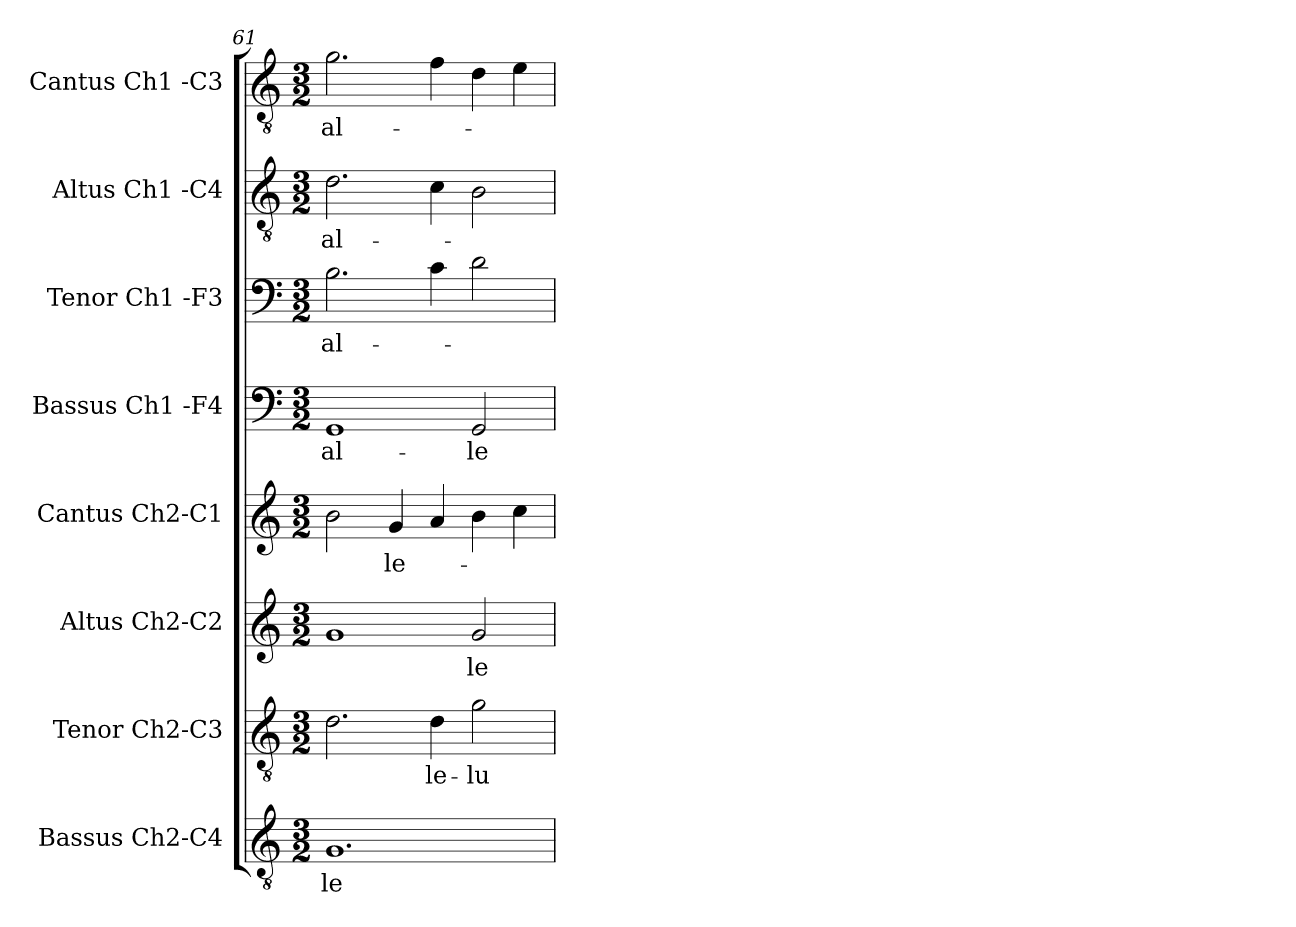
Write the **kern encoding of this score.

**kern	**text	**kern	**text	**kern	**text	**kern	**text	**kern	**text	**kern	**text	**kern	**text	**kern	**text
*part8	*part8	*part7	*part7	*part6	*part6	*part5	*part5	*part4	*part4	*part3	*part3	*part2	*part2	*part1	*part1
*staff8	*staff8	*staff7	*staff7	*staff6	*staff6	*staff5	*staff5	*staff4	*staff4	*staff3	*staff3	*staff2	*staff2	*staff1	*staff1
*I"Bassus Ch2-C4	*	*I"Tenor Ch2-C3	*	*I"Altus Ch2-C2	*	*I"Cantus Ch2-C1	*	*I"Bassus Ch1 -F4	*	*I"Tenor Ch1 -F3	*	*I"Altus Ch1 -C4	*	*I"Cantus Ch1 -C3	*
*I'B2	*	*I'T2	*	*I'A2	*	*I'C2	*	*I'B1	*	*I'T1	*	*I'A1	*	*I'C1	*
*clefGv2	*	*clefGv2	*	*clefG2	*	*clefG2	*	*clefF4	*	*clefF4	*	*clefGv2	*	*clefGv2	*
*k[]	*	*k[]	*	*k[]	*	*k[]	*	*k[]	*	*k[]	*	*k[]	*	*k[]	*
*M3/2	*	*M3/2	*	*M3/2	*	*M3/2	*	*M3/2	*	*M3/2	*	*M3/2	*	*M3/2	*
=61	=61	=61	=61	=61	=61	=61	=61	=61	=61	=61	=61	=61	=61	=61	=61
!	!LO:LY:b	!	!	!	!	!	!	!	!LO:LY:b	!	!LO:LY:b	!	!LO:LY:b	!	!LO:LY:b
1.G	-le-	2.d\	.	1g	.	2b\	.	1GG	al-	2.B\	al-	2.d\	al-	2.g\	al-
!	!	!	!	!	!	!	!LO:LY:b	!	!	!	!	!	!	!	!
.	.	.	.	.	.	4g/	-le-	.	.	.	.	.	.	.	.
!	!	!	!LO:LY:b	!	!	!	!	!	!	!	!	!	!	!	!
.	.	4d\	-le-	.	.	4a/	.	.	.	4c\	.	4c\	.	4f\	.
!	!	!	!LO:LY:b	!	!LO:LY:b	!	!	!	!LO:LY:b	!	!	!	!	!	!
.	.	2g\	-lu-	2g/	-le-	4b\	.	2GG/	-le-	2d\	.	2B\	.	4d\	.
.	.	.	.	.	.	4cc\	.	.	.	.	.	.	.	4e\	.
=	=	=	=	=	=	=	=	=	=	=	=	=	=	=	=
*-	*-	*-	*-	*-	*-	*-	*-	*-	*-	*-	*-	*-	*-	*-	*-
